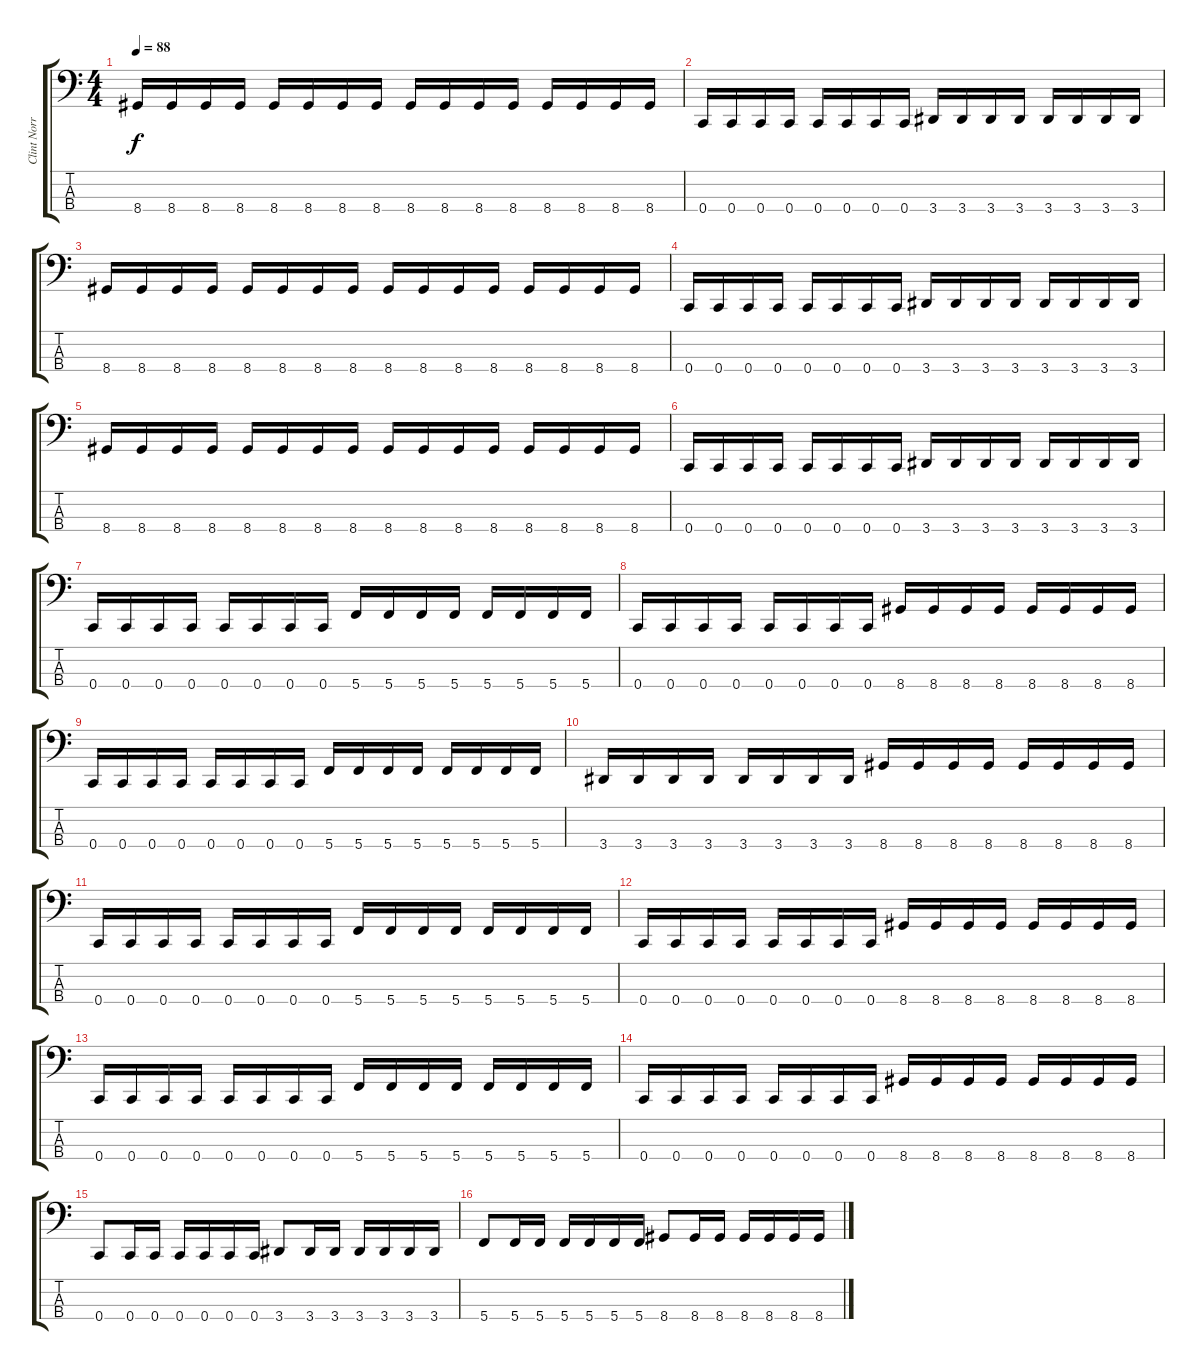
\track ("Clint Norris" "Clint Norr") {instrument electricbasspick}
\staff {score tabs}
\tuning (F2 C2 G1 C1) {hide}
\ts (4 4)
\tempo 88
\clef f4
\ks c
8.4.16{dy f} 8.4.16 8.4.16 8.4.16 8.4.16 8.4.16 8.4.16 8.4.16 8.4.16 8.4.16 8.4.16 8.4.16 8.4.16 8.4.16 8.4.16 8.4.16 |
0.4.16 0.4.16 0.4.16 0.4.16 0.4.16 0.4.16 0.4.16 0.4.16 3.4.16 3.4.16 3.4.16 3.4.16 3.4.16 3.4.16 3.4.16 3.4.16 |
8.4.16 8.4.16 8.4.16 8.4.16 8.4.16 8.4.16 8.4.16 8.4.16 8.4.16 8.4.16 8.4.16 8.4.16 8.4.16 8.4.16 8.4.16 8.4.16 |
0.4.16 0.4.16 0.4.16 0.4.16 0.4.16 0.4.16 0.4.16 0.4.16 3.4.16 3.4.16 3.4.16 3.4.16 3.4.16 3.4.16 3.4.16 3.4.16 |
8.4.16 8.4.16 8.4.16 8.4.16 8.4.16 8.4.16 8.4.16 8.4.16 8.4.16 8.4.16 8.4.16 8.4.16 8.4.16 8.4.16 8.4.16 8.4.16 |
0.4.16 0.4.16 0.4.16 0.4.16 0.4.16 0.4.16 0.4.16 0.4.16 3.4.16 3.4.16 3.4.16 3.4.16 3.4.16 3.4.16 3.4.16 3.4.16 |
0.4.16 0.4.16 0.4.16 0.4.16 0.4.16 0.4.16 0.4.16 0.4.16 5.4.16 5.4.16 5.4.16 5.4.16 5.4.16 5.4.16 5.4.16 5.4.16 |
0.4.16 0.4.16 0.4.16 0.4.16 0.4.16 0.4.16 0.4.16 0.4.16 8.4.16 8.4.16 8.4.16 8.4.16 8.4.16 8.4.16 8.4.16 8.4.16 |
0.4.16 0.4.16 0.4.16 0.4.16 0.4.16 0.4.16 0.4.16 0.4.16 5.4.16 5.4.16 5.4.16 5.4.16 5.4.16 5.4.16 5.4.16 5.4.16 |
3.4.16 3.4.16 3.4.16 3.4.16 3.4.16 3.4.16 3.4.16 3.4.16 8.4.16 8.4.16 8.4.16 8.4.16 8.4.16 8.4.16 8.4.16 8.4.16 |
0.4.16 0.4.16 0.4.16 0.4.16 0.4.16 0.4.16 0.4.16 0.4.16 5.4.16 5.4.16 5.4.16 5.4.16 5.4.16 5.4.16 5.4.16 5.4.16 |
0.4.16 0.4.16 0.4.16 0.4.16 0.4.16 0.4.16 0.4.16 0.4.16 8.4.16 8.4.16 8.4.16 8.4.16 8.4.16 8.4.16 8.4.16 8.4.16 |
0.4.16 0.4.16 0.4.16 0.4.16 0.4.16 0.4.16 0.4.16 0.4.16 5.4.16 5.4.16 5.4.16 5.4.16 5.4.16 5.4.16 5.4.16 5.4.16 |
0.4.16 0.4.16 0.4.16 0.4.16 0.4.16 0.4.16 0.4.16 0.4.16 8.4.16 8.4.16 8.4.16 8.4.16 8.4.16 8.4.16 8.4.16 8.4.16 |
0.4.8 0.4.16 0.4.16 0.4.16 0.4.16 0.4.16 0.4.16 3.4.8 3.4.16 3.4.16 3.4.16 3.4.16 3.4.16 3.4.16 |
5.4.8 5.4.16 5.4.16 5.4.16 5.4.16 5.4.16 5.4.16 8.4.8 8.4.16 8.4.16 8.4.16 8.4.16 8.4.16 8.4.16
